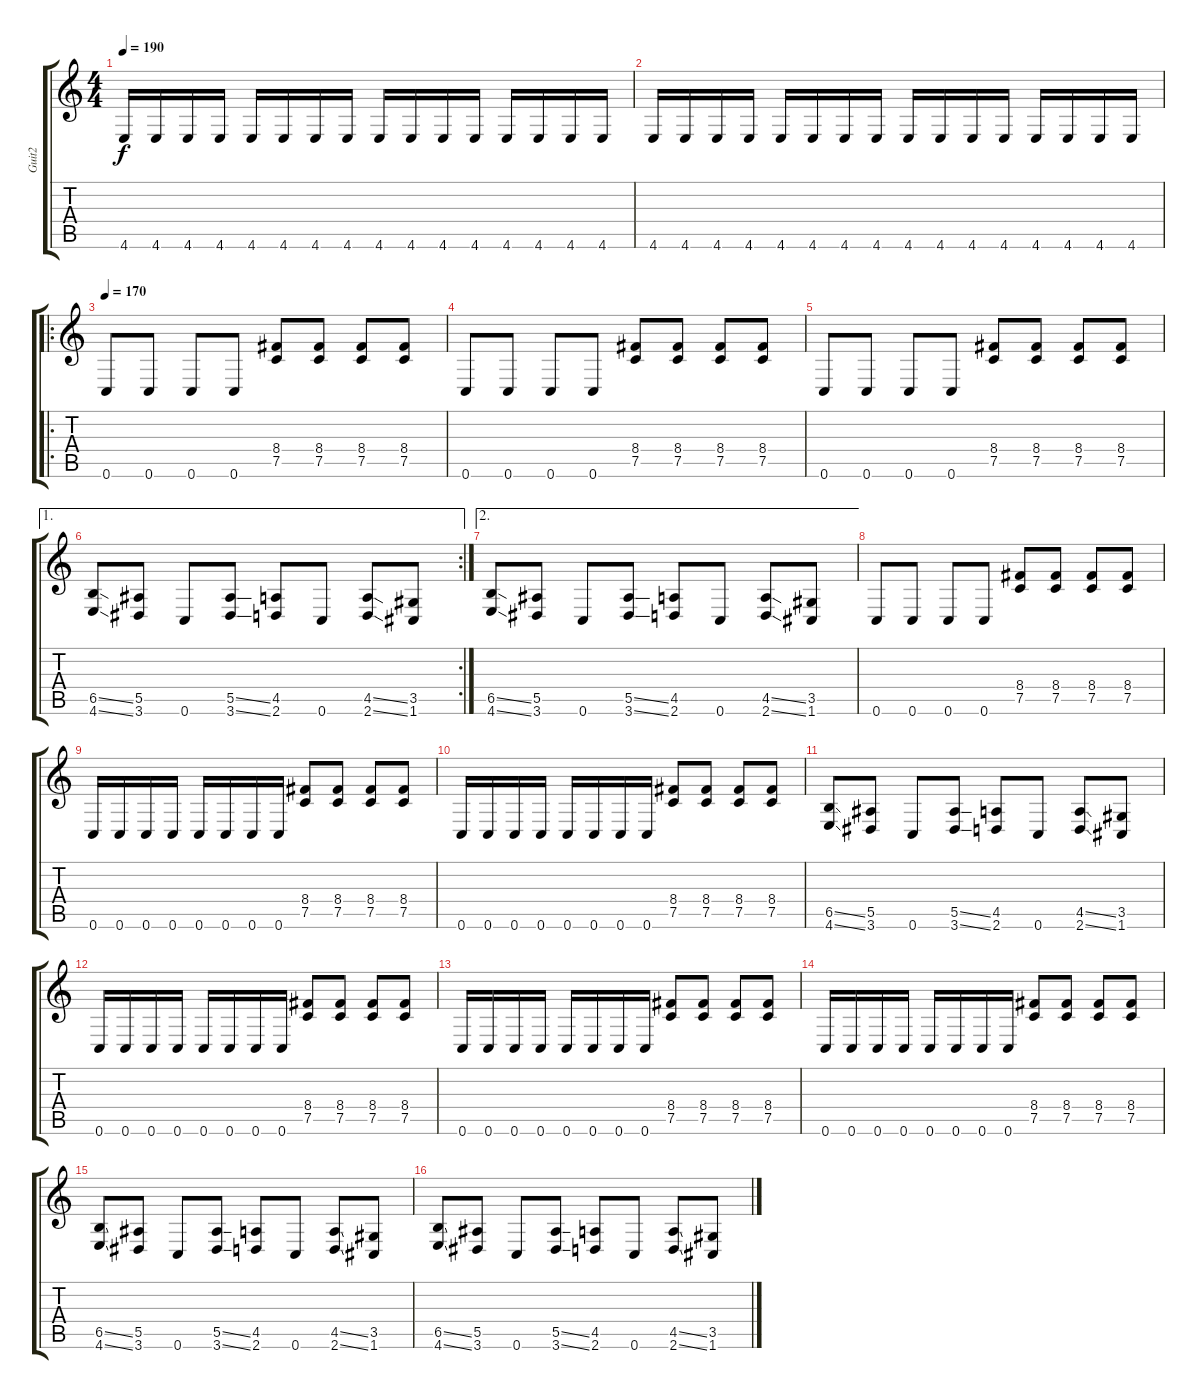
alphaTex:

\track ("Guit2" "Guit2") {instrument overdrivenguitar}
\staff {score tabs}
\tuning (C4 G3 Eb3 Bb2 F2 C2) {hide}
\ts (4 4)
\tempo 190
\clef g2
\ks c
4.6.16{dy f} 4.6.16 4.6.16 4.6.16 4.6.16 4.6.16 4.6.16 4.6.16 4.6.16 4.6.16 4.6.16 4.6.16 4.6.16 4.6.16 4.6.16 4.6.16 |
4.6.16 4.6.16 4.6.16 4.6.16 4.6.16 4.6.16 4.6.16 4.6.16 4.6.16 4.6.16 4.6.16 4.6.16 4.6.16 4.6.16 4.6.16 4.6.16 |
\ro
\tempo 170
0.6.8 0.6.8 0.6.8 0.6.8 (8.4 7.5).8 (8.4 7.5).8 (8.4 7.5).8 (8.4 7.5).8 |
0.6.8 0.6.8 0.6.8 0.6.8 (8.4 7.5).8 (8.4 7.5).8 (8.4 7.5).8 (8.4 7.5).8 |
0.6.8 0.6.8 0.6.8 0.6.8 (8.4 7.5).8 (8.4 7.5).8 (8.4 7.5).8 (8.4 7.5).8 |
\ae 1
\rc 2
(6.5{ss} 4.6{ss}).8 (5.5 3.6).8 0.6.8 (5.5{ss} 3.6{ss}).8 (4.5 2.6).8 0.6.8 (4.5{ss} 2.6{ss}).8 (3.5 1.6).8 |
\ae 2
(6.5{ss} 4.6{ss}).8 (5.5 3.6).8 0.6.8 (5.5{ss} 3.6{ss}).8 (4.5 2.6).8 0.6.8 (4.5{ss} 2.6{ss}).8 (3.5 1.6).8 |
0.6.8 0.6.8 0.6.8 0.6.8 (8.4 7.5).8 (8.4 7.5).8 (8.4 7.5).8 (8.4 7.5).8 |
0.6.16 0.6.16 0.6.16 0.6.16 0.6.16 0.6.16 0.6.16 0.6.16 (8.4 7.5).8 (8.4 7.5).8 (8.4 7.5).8 (8.4 7.5).8 |
0.6.16 0.6.16 0.6.16 0.6.16 0.6.16 0.6.16 0.6.16 0.6.16 (8.4 7.5).8 (8.4 7.5).8 (8.4 7.5).8 (8.4 7.5).8 |
(6.5{ss} 4.6{ss}).8 (5.5 3.6).8 0.6.8 (5.5{ss} 3.6{ss}).8 (4.5 2.6).8 0.6.8 (4.5{ss} 2.6{ss}).8 (3.5 1.6).8 |
0.6.16 0.6.16 0.6.16 0.6.16 0.6.16 0.6.16 0.6.16 0.6.16 (8.4 7.5).8 (8.4 7.5).8 (8.4 7.5).8 (8.4 7.5).8 |
0.6.16 0.6.16 0.6.16 0.6.16 0.6.16 0.6.16 0.6.16 0.6.16 (8.4 7.5).8 (8.4 7.5).8 (8.4 7.5).8 (8.4 7.5).8 |
0.6.16 0.6.16 0.6.16 0.6.16 0.6.16 0.6.16 0.6.16 0.6.16 (8.4 7.5).8 (8.4 7.5).8 (8.4 7.5).8 (8.4 7.5).8 |
(6.5{ss} 4.6{ss}).8 (5.5 3.6).8 0.6.8 (5.5{ss} 3.6{ss}).8 (4.5 2.6).8 0.6.8 (4.5{ss} 2.6{ss}).8 (3.5 1.6).8 |
(6.5{ss} 4.6{ss}).8 (5.5 3.6).8 0.6.8 (5.5{ss} 3.6{ss}).8 (4.5 2.6).8 0.6.8 (4.5{ss} 2.6{ss}).8 (3.5 1.6).8
